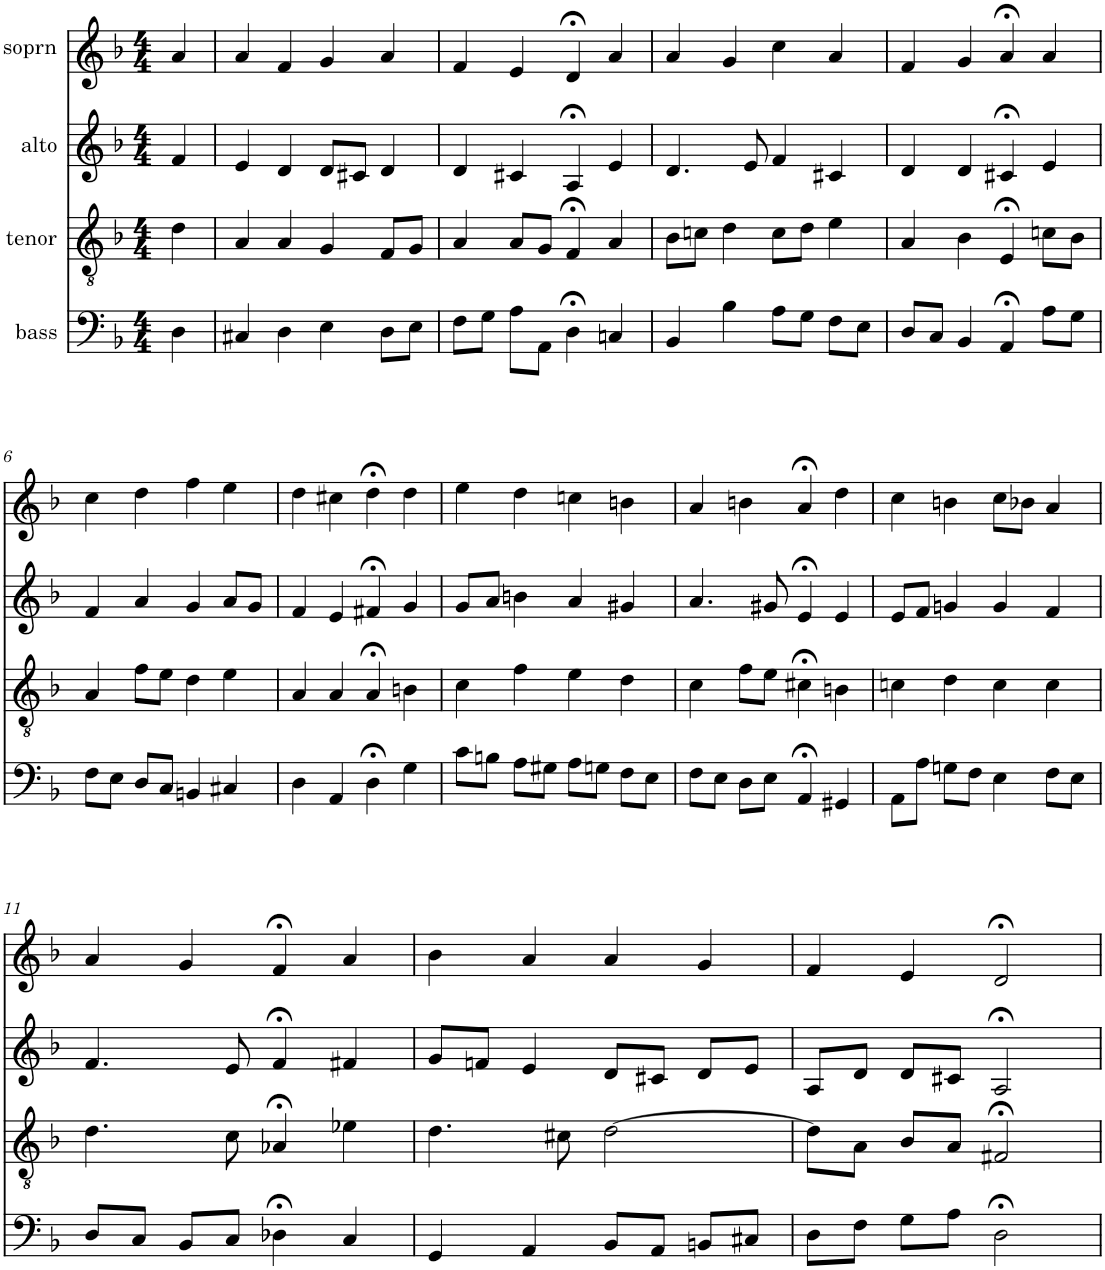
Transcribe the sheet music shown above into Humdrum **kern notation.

**kern	**kern	**kern	**kern
*part4	*part3	*part2	*part1
*staff4	*staff3	*staff2	*staff1
*I"bass	*I"tenor	*I"alto	*I"soprn
*clefF4	*clefGv2	*clefG2	*clefG2
*k[b-]	*k[b-]	*k[b-]	*k[b-]
*d:	*d:	*d:	*d:
*M4/4	*M4/4	*M4/4	*M4/4
=1	=1	=1	=1
4D\	4d\	4f/	4a/
=2	=2	=2	=2
4C#X/	4A/	4e/	4a/
4D\	4A/	4d/	4f/
4E\	4G/	8d/L	4g/
.	.	8c#X/J	.
8D\L	8F/L	4d/	4a/
8E\J	8G/J	.	.
=3	=3	=3	=3
8F\L	4A/	4d/	4f/
8G\J	.	.	.
8A\L	8A/L	4c#X/	4e/
8AA\J	8G/J	.	.
4D;<\	4F;</	4A;</	4d;</
4Cn/	4A/	4e/	4a/
=4	=4	=4	=4
4BB-/	8B-\L	4.d/	4a/
.	8cn\J	.	.
4B-\	4d\	.	4g/
.	.	8e/	.
8A\L	8c\L	4f/	4cc\
8G\J	8d\J	.	.
8F\L	4e\	4c#X/	4a/
8E\J	.	.	.
=5	=5	=5	=5
8D/L	4A/	4d/	4f/
8C/J	.	.	.
4BB-/	4B-\	4d/	4g/
4AA;</	4E;</	4c#X;</	4a;</
8A\L	8cn\L	4e/	4a/
8G\J	8B-\J	.	.
!!LO:LB:g=z
=6	=6	=6	=6
8F\L	4A/	4f/	4cc\
8E\J	.	.	.
8D/L	8f\L	4a/	4dd\
8C/J	8e\J	.	.
4BBn/	4d\	4g/	4ff\
4C#X/	4e\	8a/L	4ee\
.	.	8g/J	.
=7	=7	=7	=7
4D\	4A/	4f/	4dd\
4AA/	4A/	4e/	4cc#X\
4D;<\	4A;</	4f#X;</	4dd;<\
4G\	4Bn\	4g/	4dd\
=8	=8	=8	=8
8c\L	4c\	8g/L	4ee\
8Bn\J	.	8a/J	.
8A\L	4f\	4bn\	4dd\
8G#X\J	.	.	.
8A\L	4e\	4a/	4ccn\
8Gn\J	.	.	.
8F\L	4d\	4g#X/	4bn\
8E\J	.	.	.
=9	=9	=9	=9
8F\L	4c\	4.a/	4a/
8E\J	.	.	.
8D\L	8f\L	.	4bn\
8E\J	8e\J	8g#X/	.
4AA;</	4c#X;<\	4e;</	4a;</
4GG#X/	4Bn\	4e/	4dd\
=10	=10	=10	=10
8AA\L	4cn\	8e/L	4cc\
8A\J	.	8f/J	.
8Gn\L	4d\	4gn/	4bn\
8F\J	.	.	.
4E\	4c\	4g/	8cc\L
.	.	.	8b-X\J
8F\L	4c\	4f/	4a/
8E\J	.	.	.
!!LO:LB:g=z
=11	=11	=11	=11
8D/L	4.d\	4.f/	4a/
8C/J	.	.	.
8BB-/L	.	.	4g/
8C/J	8c\	8e/	.
4D-X;<\	4A-X;</	4f;</	4f;</
4C/	4e-X\	4f#X/	4a/
=12	=12	=12	=12
4GG/	4.d\	8g/L	4b-\
.	.	8fn/J	.
4AA/	.	4e/	4a/
.	8c#X\	.	.
8BB-/L	[2d\	8d/L	4a/
8AA/J	.	8c#X/J	.
8BBn/L	.	8d/L	4g/
8C#X/J	.	8e/J	.
=13	=13	=13	=13
8D\L	8d\L]	8A/L	4f/
8F\J	8A\J	8d/J	.
8G\L	8B-/L	8d/L	4e/
8A\J	8A/J	8c#X/J	.
2D;<\	2F#X;</	2A;</	2d;</
=	=	=	=
*-	*-	*-	*-
